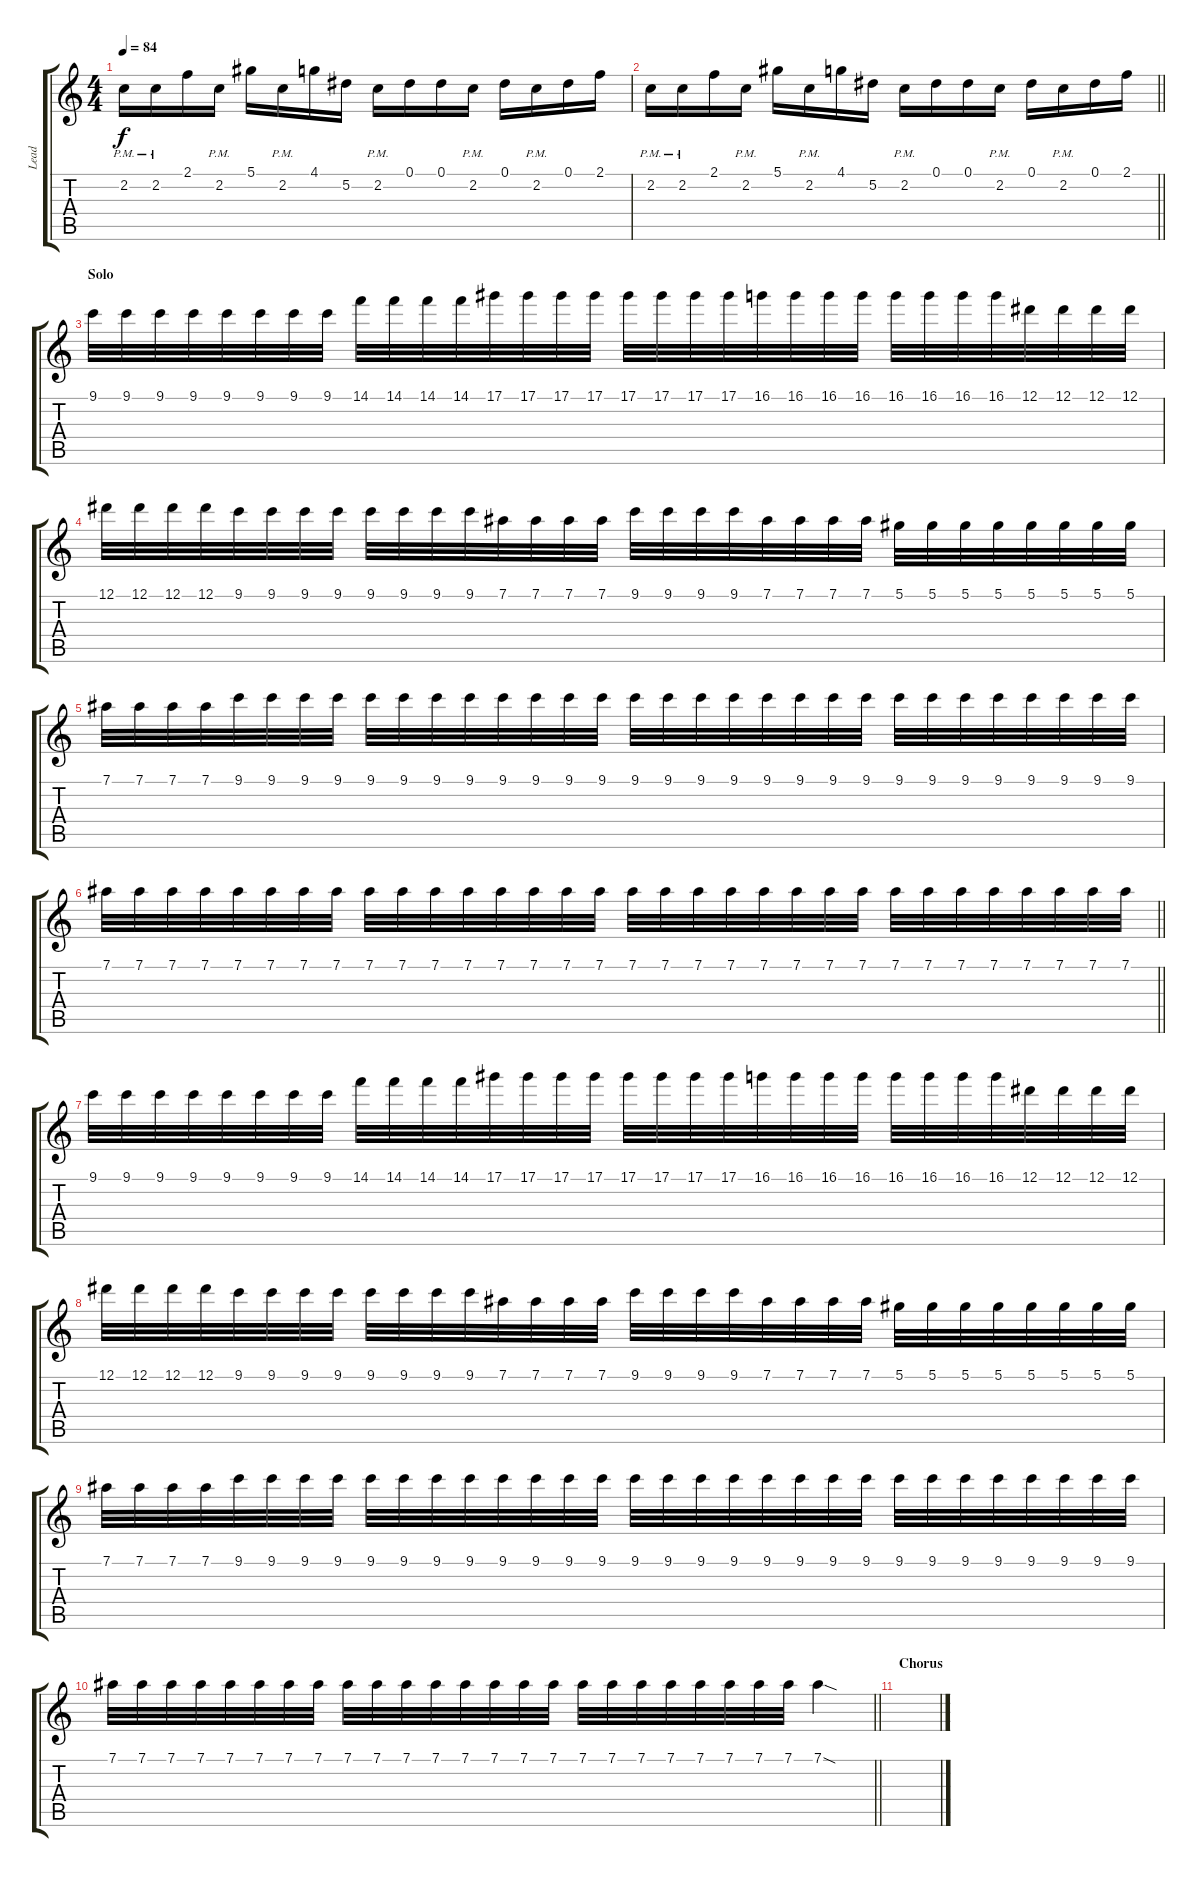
\track ("Lead" "Lead") {instrument overdrivenguitar}
\staff {score tabs}
\tuning (Eb4 Bb3 Gb3 Db3 Ab2 Db2) {hide}
\ts (4 4)
\tempo 84
\clef g2
\ks c
2.2{pm}.16{dy f} 2.2{pm}.16 2.1.16 2.2{pm}.16 5.1.16 2.2{pm}.16 4.1.16 5.2.16 2.2{pm}.16 0.1.16 0.1.16 2.2{pm}.16 0.1.16 2.2{pm}.16 0.1.16 2.1.16 |
\barLineRight lightlight
2.2{pm}.16 2.2{pm}.16 2.1.16 2.2{pm}.16 5.1.16 2.2{pm}.16 4.1.16 5.2.16 2.2{pm}.16 0.1.16 0.1.16 2.2{pm}.16 0.1.16 2.2{pm}.16 0.1.16 2.1.16 |
\section ("" "Solo")
9.1.32{volume 12 instrument distortionguitar} 9.1.32 9.1.32 9.1.32 9.1.32 9.1.32 9.1.32 9.1.32 14.1.32 14.1.32 14.1.32 14.1.32 17.1.32 17.1.32 17.1.32 17.1.32 17.1.32 17.1.32 17.1.32 17.1.32 16.1.32 16.1.32 16.1.32 16.1.32 16.1.32 16.1.32 16.1.32 16.1.32 12.1.32 12.1.32 12.1.32 12.1.32 |
12.1.32 12.1.32 12.1.32 12.1.32 9.1.32 9.1.32 9.1.32 9.1.32 9.1.32 9.1.32 9.1.32 9.1.32 7.1.32 7.1.32 7.1.32 7.1.32 9.1.32 9.1.32 9.1.32 9.1.32 7.1.32 7.1.32 7.1.32 7.1.32 5.1.32 5.1.32 5.1.32 5.1.32 5.1.32 5.1.32 5.1.32 5.1.32 |
7.1.32 7.1.32 7.1.32 7.1.32 9.1.32 9.1.32 9.1.32 9.1.32 9.1.32 9.1.32 9.1.32 9.1.32 9.1.32 9.1.32 9.1.32 9.1.32 9.1.32 9.1.32 9.1.32 9.1.32 9.1.32 9.1.32 9.1.32 9.1.32 9.1.32 9.1.32 9.1.32 9.1.32 9.1.32 9.1.32 9.1.32 9.1.32 |
\barLineRight lightlight
7.1.32 7.1.32 7.1.32 7.1.32 7.1.32 7.1.32 7.1.32 7.1.32 7.1.32 7.1.32 7.1.32 7.1.32 7.1.32 7.1.32 7.1.32 7.1.32 7.1.32 7.1.32 7.1.32 7.1.32 7.1.32 7.1.32 7.1.32 7.1.32 7.1.32 7.1.32 7.1.32 7.1.32 7.1.32 7.1.32 7.1.32 7.1.32 |
9.1.32{volume 12 instrument distortionguitar} 9.1.32 9.1.32 9.1.32 9.1.32 9.1.32 9.1.32 9.1.32 14.1.32 14.1.32 14.1.32 14.1.32 17.1.32 17.1.32 17.1.32 17.1.32 17.1.32 17.1.32 17.1.32 17.1.32 16.1.32 16.1.32 16.1.32 16.1.32 16.1.32 16.1.32 16.1.32 16.1.32 12.1.32 12.1.32 12.1.32 12.1.32 |
12.1.32 12.1.32 12.1.32 12.1.32 9.1.32 9.1.32 9.1.32 9.1.32 9.1.32 9.1.32 9.1.32 9.1.32 7.1.32 7.1.32 7.1.32 7.1.32 9.1.32 9.1.32 9.1.32 9.1.32 7.1.32 7.1.32 7.1.32 7.1.32 5.1.32 5.1.32 5.1.32 5.1.32 5.1.32 5.1.32 5.1.32 5.1.32 |
7.1.32 7.1.32 7.1.32 7.1.32 9.1.32 9.1.32 9.1.32 9.1.32 9.1.32 9.1.32 9.1.32 9.1.32 9.1.32 9.1.32 9.1.32 9.1.32 9.1.32 9.1.32 9.1.32 9.1.32 9.1.32 9.1.32 9.1.32 9.1.32 9.1.32 9.1.32 9.1.32 9.1.32 9.1.32 9.1.32 9.1.32 9.1.32 |
\barLineRight lightlight
7.1.32 7.1.32 7.1.32 7.1.32 7.1.32 7.1.32 7.1.32 7.1.32 7.1.32 7.1.32 7.1.32 7.1.32 7.1.32 7.1.32 7.1.32 7.1.32 7.1.32 7.1.32 7.1.32 7.1.32 7.1.32 7.1.32 7.1.32 7.1.32 7.1{sod}.4 |
\section ("" "Chorus")
